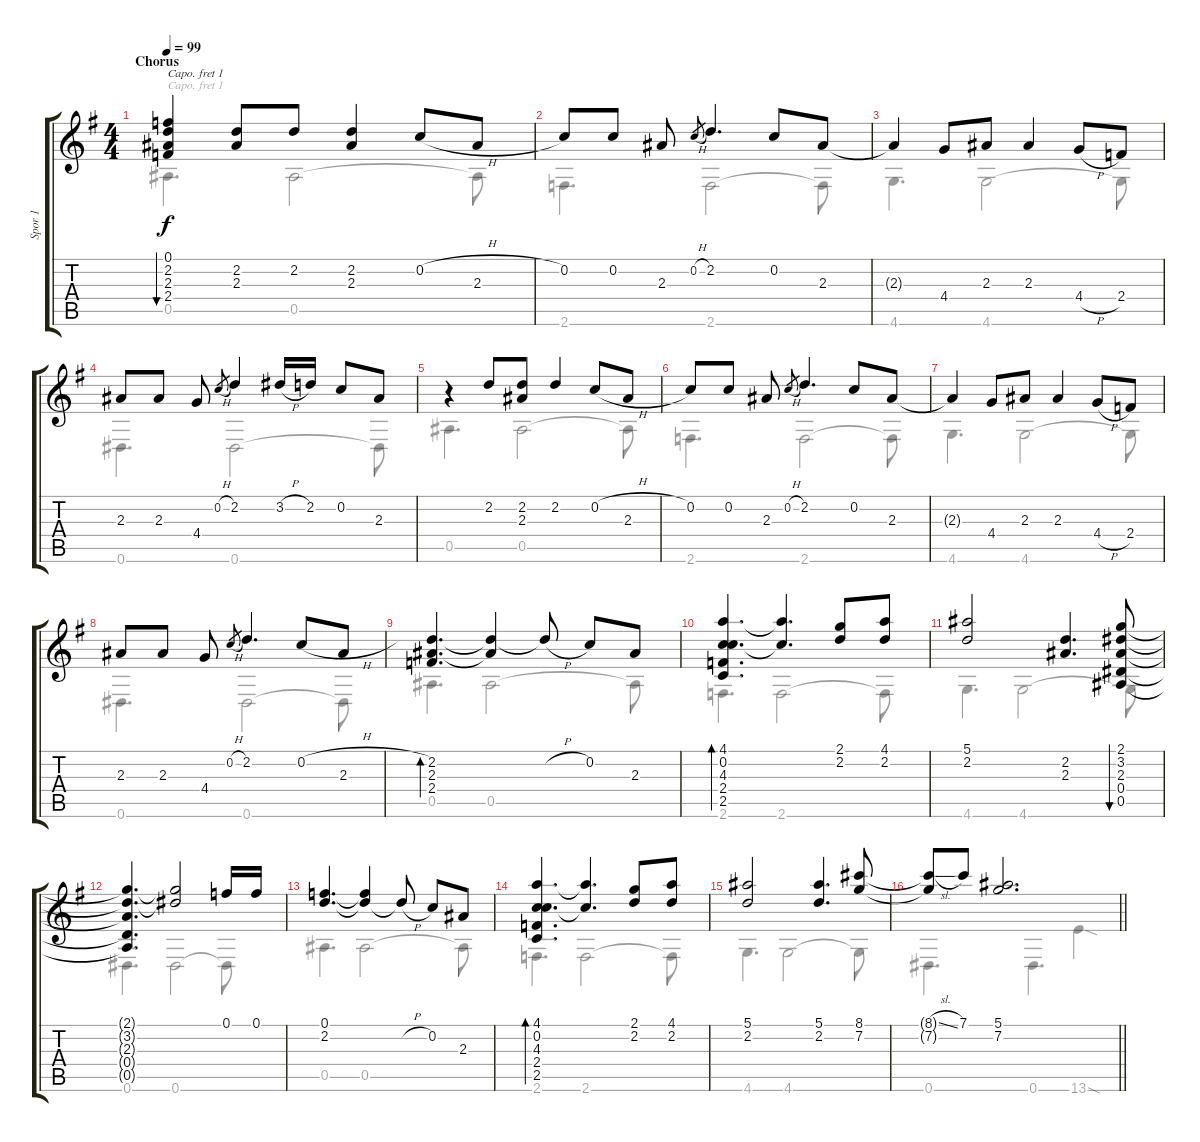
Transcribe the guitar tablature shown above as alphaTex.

\track ("Spor 1" "Spor 1") {instrument acousticguitarsteel}
\staff {score tabs}
\capo 1
\tuning (E4 B3 G3 D3 A2 D2) {hide}
\voice
\ts (4 4)
\section ("" "Chorus")
\tempo 99
\clef g2
\ks g
(0.1 2.2 2.3 2.4).4{bu 240 dy f} (2.2 2.3).8 2.2.8 (2.2 2.3).4 0.2{h}.8 2.3.8 |
0.2.8 0.2.8 2.3.8 0.2{h}.8{gr} 2.2.4{d} 0.2.8 2.3.8 |
2.3{t}.4 4.4.8 2.3.8 2.3.4 4.4{h}.8 2.4.8 |
2.3.8 2.3.8 4.4.8 0.2{h}.8{gr} 2.2.4 3.2{h}.16 2.2.16 0.2.8 2.3.8 |
r.4 2.2.8 (2.2 2.3).8 2.2.4 0.2{h}.8 2.3.8 |
0.2.8 0.2.8 2.3.8 0.2{h}.8{gr} 2.2.4{d} 0.2.8 2.3.8 |
2.3{t}.4 4.4.8 2.3.8 2.3.4 4.4{h}.8 2.4.8 |
2.3.8 2.3.8 4.4.8 0.2{h}.8{gr} 2.2.4{d} 0.2{h}.8 2.3.8 |
(2.2 2.3 2.4).4{d bd 240} (2.2{t} 2.3{t}).4 2.2{h t}.8 0.2.8 2.3.8 |
(4.1 0.2 4.3 2.4 2.5).4{d bd 240} (4.1{t} 0.2{t}).4{d} (2.1 2.2).8 (4.1 2.2).8 |
(5.1 2.2).2 (2.2 2.3).4{d} (2.1 3.2 2.3 0.4 0.5).8{bu 480} |
(2.1{t} 3.2{t} 2.3{t} 0.4{t} 0.5{t}).4{d} (2.1{t} 3.2{t}).2 0.1.16 0.1.16 |
(0.1 2.2).4{d} (0.1{t} 2.2{t}).4 2.2{h t}.8 0.2.8 2.3.8 |
(4.1 0.2 4.3 2.4 2.5).4{d bd 240} (4.1{t} 0.2{t}).4{d} (2.1 2.2).8 (4.1 2.2).8 |
(5.1 2.2).2 (5.1 2.2).4{d} (8.1 7.2).8 |
\barLineRight lightlight
(8.1{sl t} 7.2{t}).8 7.1.8 (5.1 7.2).2{d}
\voice
\clef g2
\ottava regular
\simile none
\ks g
0.5.4{d dy f} 0.5.2 0.5{t}.8 |
2.6.4{d} 2.6.2 2.6{t}.8 |
4.6.4{d} 4.6.2 4.6{t}.8 |
0.6.4{d} 0.6.2 0.6{t}.8 |
0.5.4{d} 0.5.2 0.5{t}.8 |
2.6.4{d} 2.6.2 2.6{t}.8 |
4.6.4{d} 4.6.2 4.6{t}.8 |
0.6.4{d} 0.6.2 0.6{t}.8 |
0.5.4{d} 0.5.2 0.5{t}.8 |
2.6.4{d} 2.6.2 2.6{t}.8 |
4.6.4{d} 4.6.2 4.6{t}.8 |
0.6.4{d} 0.6.2 0.6{t}.8 |
0.5.4{d} 0.5.2 0.5{t}.8 |
2.6.4{d} 2.6.2 2.6{t}.8 |
4.6.4{d} 4.6.2 4.6{t}.8 |
\barLineRight lightlight
0.6.4{d} 0.6.4{d} 13.6{sod}.4
